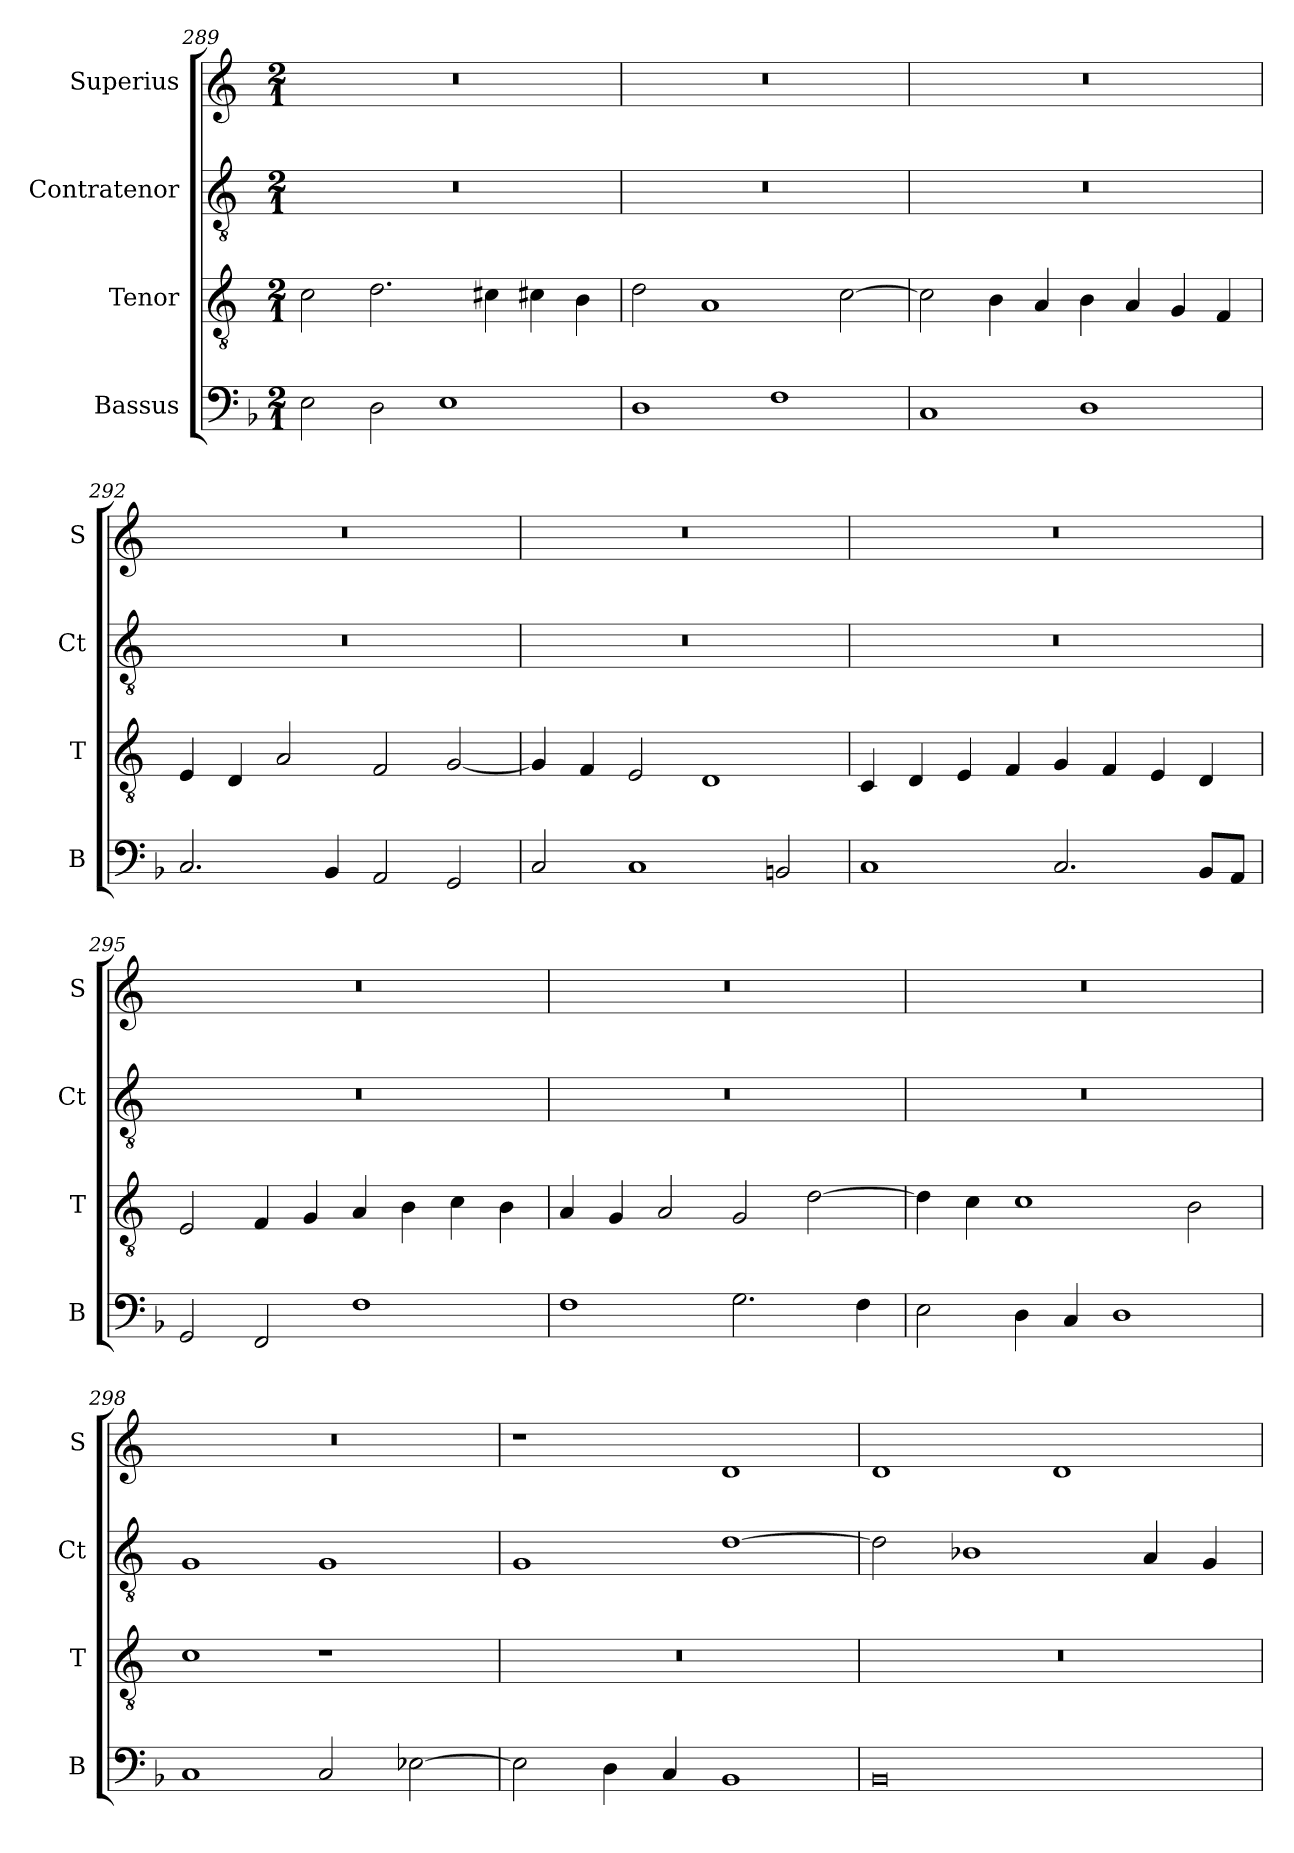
**kern	**kern	**kern	**kern
*part4	*part3	*part2	*part1
*staff4	*staff3	*staff2	*staff1
*I"Bassus	*I"Tenor	*I"Contratenor	*I"Superius
*I'B	*I'T	*I'Ct	*I'S
*clefF4	*clefGv2	*clefGv2	*clefG2
*k[b-]	*k[]	*k[]	*k[]
*M2/1	*M2/1	*M2/1	*M2/1
=289	=289	=289	=289
2E	2c	0r	0r
2D	2.d	.	.
1E	.	.	.
.	4c#X	.	.
.	4c#X	.	.
.	4B	.	.
=290	=290	=290	=290
1D	2d	0r	0r
.	1A	.	.
1F	.	.	.
.	[2c	.	.
=291	=291	=291	=291
1C	2c]	0r	0r
.	4B	.	.
.	4A	.	.
1D	4B	.	.
.	4A	.	.
.	4G	.	.
.	4F	.	.
=292	=292	=292	=292
2.C	4E	0r	0r
.	4D	.	.
.	2A	.	.
4BB-	.	.	.
2AA	2F	.	.
2GG	[2G	.	.
=293	=293	=293	=293
2C	4G]	0r	0r
.	4F	.	.
1C	2E	.	.
.	1D	.	.
2BBn	.	.	.
=294	=294	=294	=294
1C	4C	0r	0r
.	4D	.	.
.	4E	.	.
.	4F	.	.
2.C	4G	.	.
.	4F	.	.
.	4E	.	.
8BB-L	4D	.	.
8AAJ	.	.	.
=295	=295	=295	=295
2GG	2E	0r	0r
2FF	4F	.	.
.	4G	.	.
1F	4A	.	.
.	4B	.	.
.	4c	.	.
.	4B	.	.
=296	=296	=296	=296
1F	4A	0r	0r
.	4G	.	.
.	2A	.	.
2.G	2G	.	.
.	[2d	.	.
4F	.	.	.
=297	=297	=297	=297
2E	4d]	0r	0r
.	4c	.	.
4D	1c	.	.
4C	.	.	.
1D	.	.	.
.	2B	.	.
=298	=298	=298	=298
1C	1c	1G	0r
2C	1r	1G	.
[2E-X	.	.	.
=299	=299	=299	=299
2E-]	0r	1G	1r
4D	.	.	.
4C	.	.	.
1BB-	.	[1d	1d
=300	=300	=300	=300
0BB-	0r	2d]	1d
.	.	1B-X	.
.	.	.	1d
.	.	4A	.
.	.	4G	.
=	=	=	=
*-	*-	*-	*-
